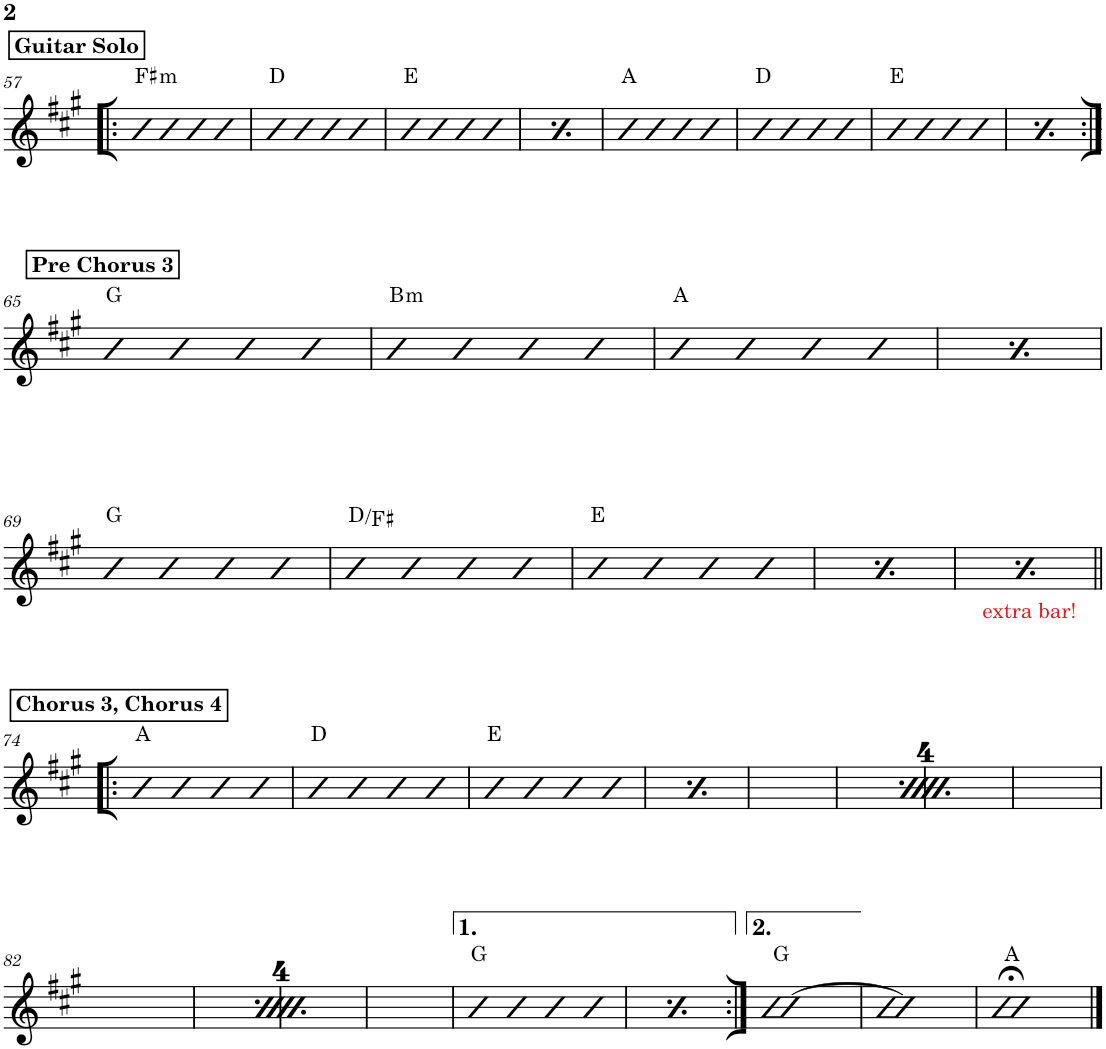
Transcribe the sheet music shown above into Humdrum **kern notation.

**kern	**harte
*part1	*part1
*staff1	*
*I"Piano	*
*I'Pno.	*
!!LO:PB:g=z
*clefG2	*
*k[f#c#g#]	*
*M4/4	*
!!LO:REH:place=s1:a:B:cj:t=Guitar Solo
=57!|:	=57!|:
!	!LO:H:kt=m
4b	F#:min
4b	.
4b	.
4b	.
=58	=58
4b	D:maj
4b	.
4b	.
4b	.
=59	=59
4b	E:maj
4b	.
4b	.
4b	.
=60	=60
4b	E:maj
4b	.
4b	.
4b	.
=61	=61
4b	A:maj
4b	.
4b	.
4b	.
=62	=62
4b	D:maj
4b	.
4b	.
4b	.
=63	=63
4b	E:maj
4b	.
4b	.
4b	.
=64	=64
4b	E:maj
4b	.
4b	.
4b	.
!!LO:LB:g=z
!!LO:REH:place=s1:a:B:cj:t=Pre Chorus 3
=65:|!	=65:|!
4b	G:maj
4b	.
4b	.
4b	.
=66	=66
!	!LO:H:kt=m
4b	B:min
4b	.
4b	.
4b	.
=67	=67
4b	A:maj
4b	.
4b	.
4b	.
=68	=68
4b	A:maj
4b	.
4b	.
4b	.
!!LO:LB:g=z
=69	=69
4b	G:maj
4b	.
4b	.
4b	.
=70	=70
4b	D:maj/3
4b	.
4b	.
4b	.
=71	=71
4b	E:maj
4b	.
4b	.
4b	.
=72	=72
4b	E:maj
4b	.
4b	.
4b	.
=73	=73
4b	E:maj
4b	.
4b	.
4b	.
!!LO:LB:g=z
!!LO:REH:place=s1:a:B:cj:t=Chorus 3, Chorus 4
=74!|:	=74!|:
4b	A:maj
4b	.
4b	.
4b	.
=75	=75
4b	D:maj
4b	.
4b	.
4b	.
=76	=76
4b	E:maj
4b	.
4b	.
4b	.
=77	=77
4b	E:maj
4b	.
4b	.
4b	.
!!LO:REH:place=s1:a:B:cj:t=Chorus 3, Chorus 4
=78	=78
4b	A:maj
4b	.
4b	.
4b	.
=79	=79
4b	D:maj
4b	.
4b	.
4b	.
=80	=80
4b	E:maj
4b	.
4b	.
4b	.
=81	=81
4b	E:maj
4b	.
4b	.
4b	.
!!LO:LB:g=z
!!LO:REH:place=s1:a:B:cj:t=Chorus 3, Chorus 4
=82	=82
4b	A:maj
4b	.
4b	.
4b	.
=83	=83
4b	D:maj
4b	.
4b	.
4b	.
=84	=84
4b	E:maj
4b	.
4b	.
4b	.
=85	=85
4b	E:maj
4b	.
4b	.
4b	.
=86	=86
4b	G:maj
4b	.
4b	.
4b	.
=87	=87
4b	G:maj
4b	.
4b	.
4b	.
=88:|!	=88:|!
[1b	G:maj
=89	=89
1b]	.
=90	=90
1b;<	A:maj
==	==
*-	*-
